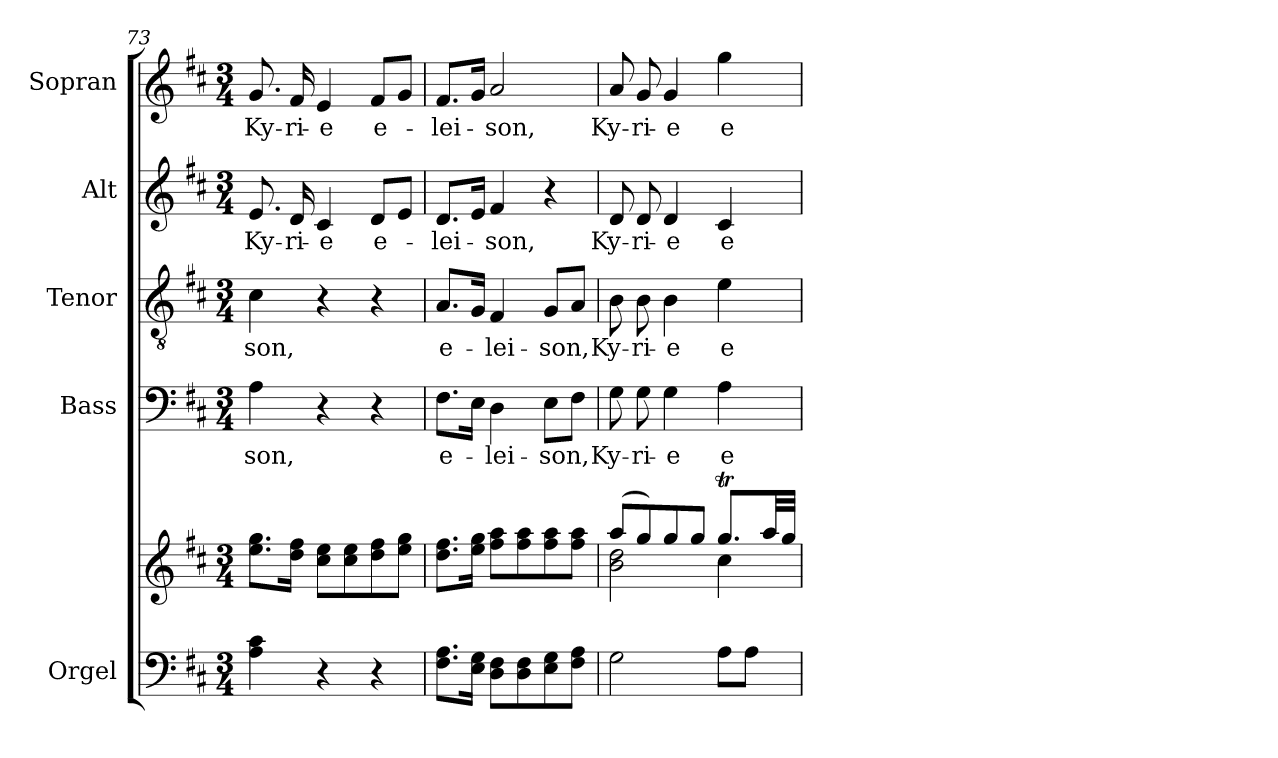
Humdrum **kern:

**kern	**kern	**kern	**text	**kern	**text	**kern	**text	**kern	**text
*part5	*part5	*part4	*part4	*part3	*part3	*part2	*part2	*part1	*part1
*staff6	*staff5	*staff4	*staff4	*staff3	*staff3	*staff2	*staff2	*staff1	*staff1
*I"Orgel	*	*I"Bass	*	*I"Tenor	*	*I"Alt	*	*I"Sopran	*
*I'Org.	*	*I'B.	*	*I'T.	*	*I'A.	*	*I'S.	*
*clefF4	*clefG2	*clefF4	*	*clefGv2	*	*clefG2	*	*clefG2	*
*k[f#c#]	*k[f#c#]	*k[f#c#]	*	*k[f#c#]	*	*k[f#c#]	*	*k[f#c#]	*
*D:	*D:	*D:	*	*D:	*	*D:	*	*D:	*
*M3/4	*M3/4	*M3/4	*	*M3/4	*	*M3/4	*	*M3/4	*
=73	=73	=73	=73	=73	=73	=73	=73	=73	=73
!	!	!	!LO:LY:b	!	!LO:LY:b	!	!LO:LY:b	!	!LO:LY:b
4A\ 4c#\	8.ee\ 8.gg\L	4A\	-son,	4c#\	-son,	8.e/	Ky-	8.g/	Ky-
!	!	!	!	!	!	!	!LO:LY:b	!	!LO:LY:b
.	16dd\ 16ff#\Jk	.	.	.	.	16d/	-ri-	16f#/	-ri-
!	!	!	!	!	!	!	!LO:LY:b	!	!LO:LY:b
4r	8cc#\ 8ee\L	4r	.	4r	.	4c#/	-e	4e/	-e
.	8cc#\ 8ee\	.	.	.	.	.	.	.	.
!	!	!	!	!	!	!	!LO:LY:b	!	!LO:LY:b
4r	8dd\ 8ff#\	4r	.	4r	.	8d/L	e-	8f#/L	e-
.	8ee\ 8gg\J	.	.	.	.	8e/J	.	8g/J	.
=74	=74	=74	=74	=74	=74	=74	=74	=74	=74
!	!	!	!LO:LY:b	!	!LO:LY:b	!	!LO:LY:b	!	!LO:LY:b
8.F#\ 8.A\L	8.dd\ 8.ff#\L	8.F#\L	e-	8.A/L	e-	8.d/L	-lei-	8.f#/L	-lei-
16E\ 16G\Jk	16ee\ 16gg\Jk	16E\Jk	.	16G/Jk	.	16e/Jk	.	16g/Jk	.
!	!	!	!LO:LY:b	!	!LO:LY:b	!	!LO:LY:b	!	!LO:LY:b
8D\ 8F#\L	8ff#\ 8aa\L	4D\	-lei-	4F#/	-lei-	4f#/	-son,	2a/	-son,
8D\ 8F#\	8ff#\ 8aa\	.	.	.	.	.	.	.	.
!	!	!	!LO:LY:b	!	!LO:LY:b	!	!	!	!
8E\ 8G\	8ff#\ 8aa\	8E\L	-son,	8G/L	-son,	4r	.	.	.
8F#\ 8A\J	8ff#\ 8aa\J	8F#\J	.	8A/J	.	.	.	.	.
=75	=75	=75	=75	=75	=75	=75	=75	=75	=75
*	*^	*	*	*	*	*	*	*	*
!	!	!	!	!LO:LY:b	!	!LO:LY:b	!	!LO:LY:b	!	!LO:LY:b
2G\	(>8aa/L	2b\ 2dd\	8G\	Ky-	8B\	Ky-	8d/	Ky-	8a/	Ky-
!	!	!	!	!LO:LY:b	!	!LO:LY:b	!	!LO:LY:b	!	!LO:LY:b
.	8gg/)	.	8G\	-ri-	8B\	-ri-	8d/	-ri-	8g/	-ri-
!	!	!	!	!LO:LY:b	!	!LO:LY:b	!	!LO:LY:b	!	!LO:LY:b
.	8gg/	.	4G\	-e	4B\	-e	4d/	-e	4g/	-e
.	8gg/J	.	.	.	.	.	.	.	.	.
!	!	!	!	!LO:LY:b	!	!LO:LY:b	!	!LO:LY:b	!	!LO:LY:b
8A\L	8.ggT/L	4cc#\	4A\	e-	4e\	e-	4c#/	e-	4gg\	e-
8A\J	.	.	.	.	.	.	.	.	.	.
.	32aa/LL	.	.	.	.	.	.	.	.	.
.	32gg/JJJ	.	.	.	.	.	.	.	.	.
*	*v	*v	*	*	*	*	*	*	*	*
=	=	=	=	=	=	=	=	=	=
*-	*-	*-	*-	*-	*-	*-	*-	*-	*-
